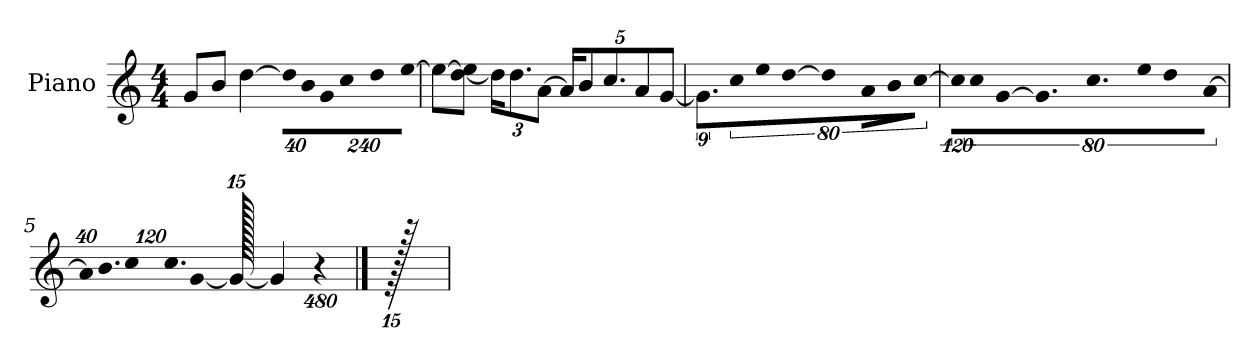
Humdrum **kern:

**kern
*part1
*staff1
*I"Piano
*I'P-no
*clefG2
*k[]
*M4/4
*MM90
=1
8g/L
8b/J
[4dd\
*Xbrackettup
!LO:N:vis=32
640%23dd\LLL]
!LO:N:vis=32
640%23b\J
!LO:N:vis=16
1920%137g\J
!LO:N:vis=8
960%137cc\
!LO:N:vis=8
960%137dd\
!LO:N:vis=16
[1920%137ee\Jk
=2
8ee\L_
[8dd\ 8ee\]J
24dd\KL]
12.dd\
[12a\J
20a/KL]
10b/
10.cc/
10a/
[10g/J
=3
*brackettup
9.g\L]
!LO:N:vis=8
640%71cc\
!LO:N:vis=8
640%71ee\
!LO:N:vis=16
[1920%107dd\Jk
!LO:N:vis=4
1920%427dd\]
!LO:N:vis=8
640%71a\L
!LO:N:vis=8
640%71b\
!LO:N:vis=8
[640%71cc\J
=4
!LO:N:vis=16
1920%107cc\KL]
!LO:N:vis=8
640%71cc\
!LO:N:vis=16
[1920%107g\K
9.g\]
9.cc\
!LO:N:vis=8
640%71ee\J
!LO:N:vis=4
1920%427dd\
!LO:N:vis=8
[640%71a/
!!LO:LB:g=z
=5
*Xbrackettup
!LO:N:vis=32
640%23a/KLL]
!LO:N:vis=16.
960%103b/J
!LO:N:vis=8
960%137cc/
!LO:N:vis=16.
960%103cc/L
[384%41g/J
1920g/_
4g/]
1920%479r
==6
1920r
=
*-
